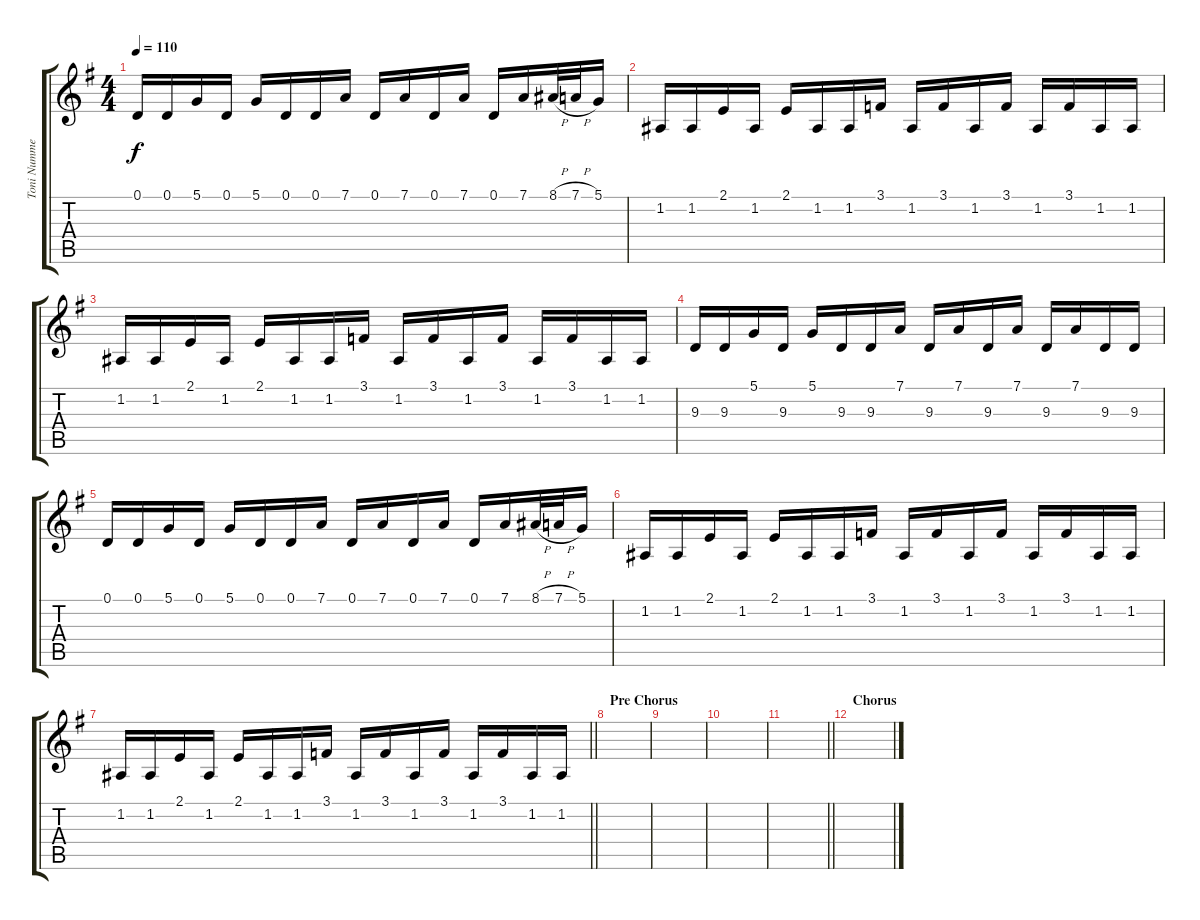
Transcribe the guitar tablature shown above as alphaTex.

\track ("Toni Nummelin (keyboard)" "Toni Numme") {instrument lead1square}
\staff {score tabs}
\tuning (D4 A3 F3 C3 G2 D2) {hide}
\ts (4 4)
\tempo 110
\clef g2
\ks eminor
0.1.16{dy f} 0.1.16 5.1.16 0.1.16 5.1.16 0.1.16 0.1.16 7.1.16 0.1.16 7.1.16 0.1.16 7.1.16 0.1.16 7.1.16 8.1{h}.32 7.1{h}.32 5.1.16 |
1.2.16 1.2.16 2.1.16 1.2.16 2.1.16 1.2.16 1.2.16 3.1.16 1.2.16 3.1.16 1.2.16 3.1.16 1.2.16 3.1.16 1.2.16 1.2.16 |
1.2.16 1.2.16 2.1.16 1.2.16 2.1.16 1.2.16 1.2.16 3.1.16 1.2.16 3.1.16 1.2.16 3.1.16 1.2.16 3.1.16 1.2.16 1.2.16 |
9.3.16 9.3.16 5.1.16 9.3.16 5.1.16 9.3.16 9.3.16 7.1.16 9.3.16 7.1.16 9.3.16 7.1.16 9.3.16 7.1.16 9.3.16 9.3.16 |
0.1.16 0.1.16 5.1.16 0.1.16 5.1.16 0.1.16 0.1.16 7.1.16 0.1.16 7.1.16 0.1.16 7.1.16 0.1.16 7.1.16 8.1{h}.32 7.1{h}.32 5.1.16 |
1.2.16 1.2.16 2.1.16 1.2.16 2.1.16 1.2.16 1.2.16 3.1.16 1.2.16 3.1.16 1.2.16 3.1.16 1.2.16 3.1.16 1.2.16 1.2.16 |
\barLineRight lightlight
1.2.16 1.2.16 2.1.16 1.2.16 2.1.16 1.2.16 1.2.16 3.1.16 1.2.16 3.1.16 1.2.16 3.1.16 1.2.16 3.1.16 1.2.16 1.2.16 |
\section ("" "Pre Chorus")
|
|
|
\barLineRight lightlight
|
\section ("" "Chorus")
